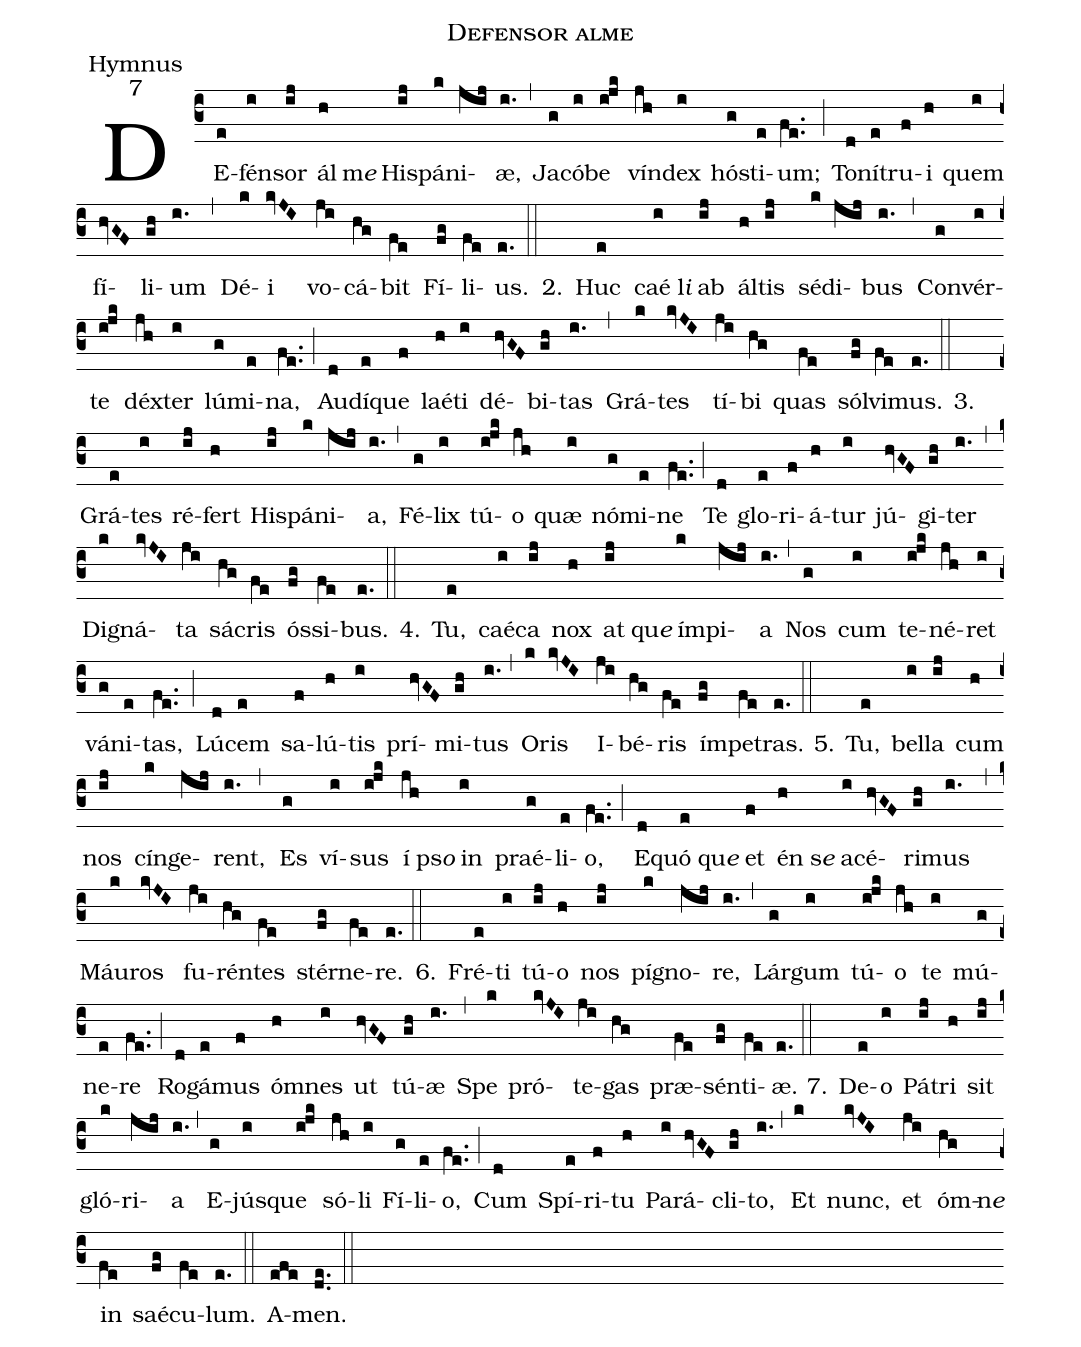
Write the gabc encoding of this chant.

name:Defensor alme;
office-part:Hymnus;
mode:7;
%%
(c3)DE(e)fén(i)sor(ij) ál(h)m<i>e</i>() Hi(ij)spá(k)ni(jij)æ,(i.) (,)
Ja(g)có(i)be(ijk) vín(jh)dex(i) hó(g)sti(e)um;(fe..) (;)
To(d)ní(e)tru(f)i(h)  quem(i) fí(hvGF)li(gh)um(i.) (,) Dé(k)i(kvJI) vo(ji)cá(hg)bit(fe) Fí(fg)li(fe)us.(e.) (::)
2.() Huc(e) caé(i)l<i>i</i>() ab(ij) ál(h)tis(ij) sé(k)di(jij)bus(i.) (,)
Con(g)vér(i)te(ijk) déx(jh)ter(i) lú(g)mi(e)na,(fe..) (;)
Au(d)dí(e)que(f) laé(h)ti(i) dé(hvGF)bi(gh)tas(i.)(,)
Grá(k)tes(kvJI) tí(ji)bi(hg) quas(fe) sól(fg)vi(fe)mus.(e.) (::)
3.() Grá(e)tes(i) ré(ij)fert(h) Hi(ij)spá(k)ni(jij)a,(i.) (,)
Fé(g)lix(i) tú(ijk)o(jh) quæ(i) nó(g)mi(e)ne(fe..) (;)
Te(d) glo(e)ri(f)á(h)tur(i) jú(hvGF)gi(gh)ter(i.) (,)
Di(k)gná(kvJI)ta(ji) sá(hg)cris(fe) ós(fg)si(fe)bus.(e.) (::)
4.() Tu,(e) caé(i)ca(ij) nox(h) at(ij)qu<i>e</i>() ím(k)pi(jij)a(i.) (,)
Nos(g) cum(i) te(ijk)né(jh)ret(i) vá(g)ni(e)tas,(fe..) (;)
Lú(d)cem(e) sa(f)lú(h)tis(i) prí(hvGF)mi(gh)tus(i.) (,)
O(k)ris(kvJI) I(ji)bé(hg)ris(fe) ím(fg)pe(fe)tras.(e.) (::)
5.() Tu,(e) bel(i)la(ij) cum(h) nos(ij) cín(k)ge(jij)rent,(i.) (,)
Es(g) ví(i)sus(ijk) í(jh)ps<i>o</i>() in(i) praé(g)li(e)o,(fe..) (;)
E(d)quó(e)qu<i>e</i>() et(f) én(h)s<i>e</i>() a(i)cé(hvGF)ri(gh)mus(i.) (,)
Máu(k)ros(kvJI) fu(ji)rén(hg)tes(fe) stér(fg)ne(fe)re.(e.) (::)
6.() Fré(e)ti(i) tú(ij)o(h) nos(ij) pí(k)gno(jij)re,(i.) (,)
Lár(g)gum(i) tú(ijk)o(jh) te(i) mú(g)ne(e)re(fe..) (;)
Ro(d)gá(e)mus(f) óm(h)nes(i) ut(hvGF) tú(gh)æ(i.) (,)
Spe(k) pró(kvJI)te(ji)gas(hg) præ(fe)sén(fg)ti(fe)æ.(e.) (::)
7.() De(e)o(i) Pá(ij)tri(h) sit(ij) gló(k)ri(jij)a(i.) (,)
E(g)jús(i)que(ijk) só(jh)li(i) Fí(g)li(e)o,(fe..) (;)
Cum(d) Spí(e)ri(f)tu(h) Pa(i)rá(hvGF)cli(gh)to,(i.) (,)
Et(k) nunc,(kvJI) et(ji) óm(hg)n<i>e</i>() in(fe) saé(fg)cu(fe)lum.(e.) (::)
A(efe)men.(de..) (::)
